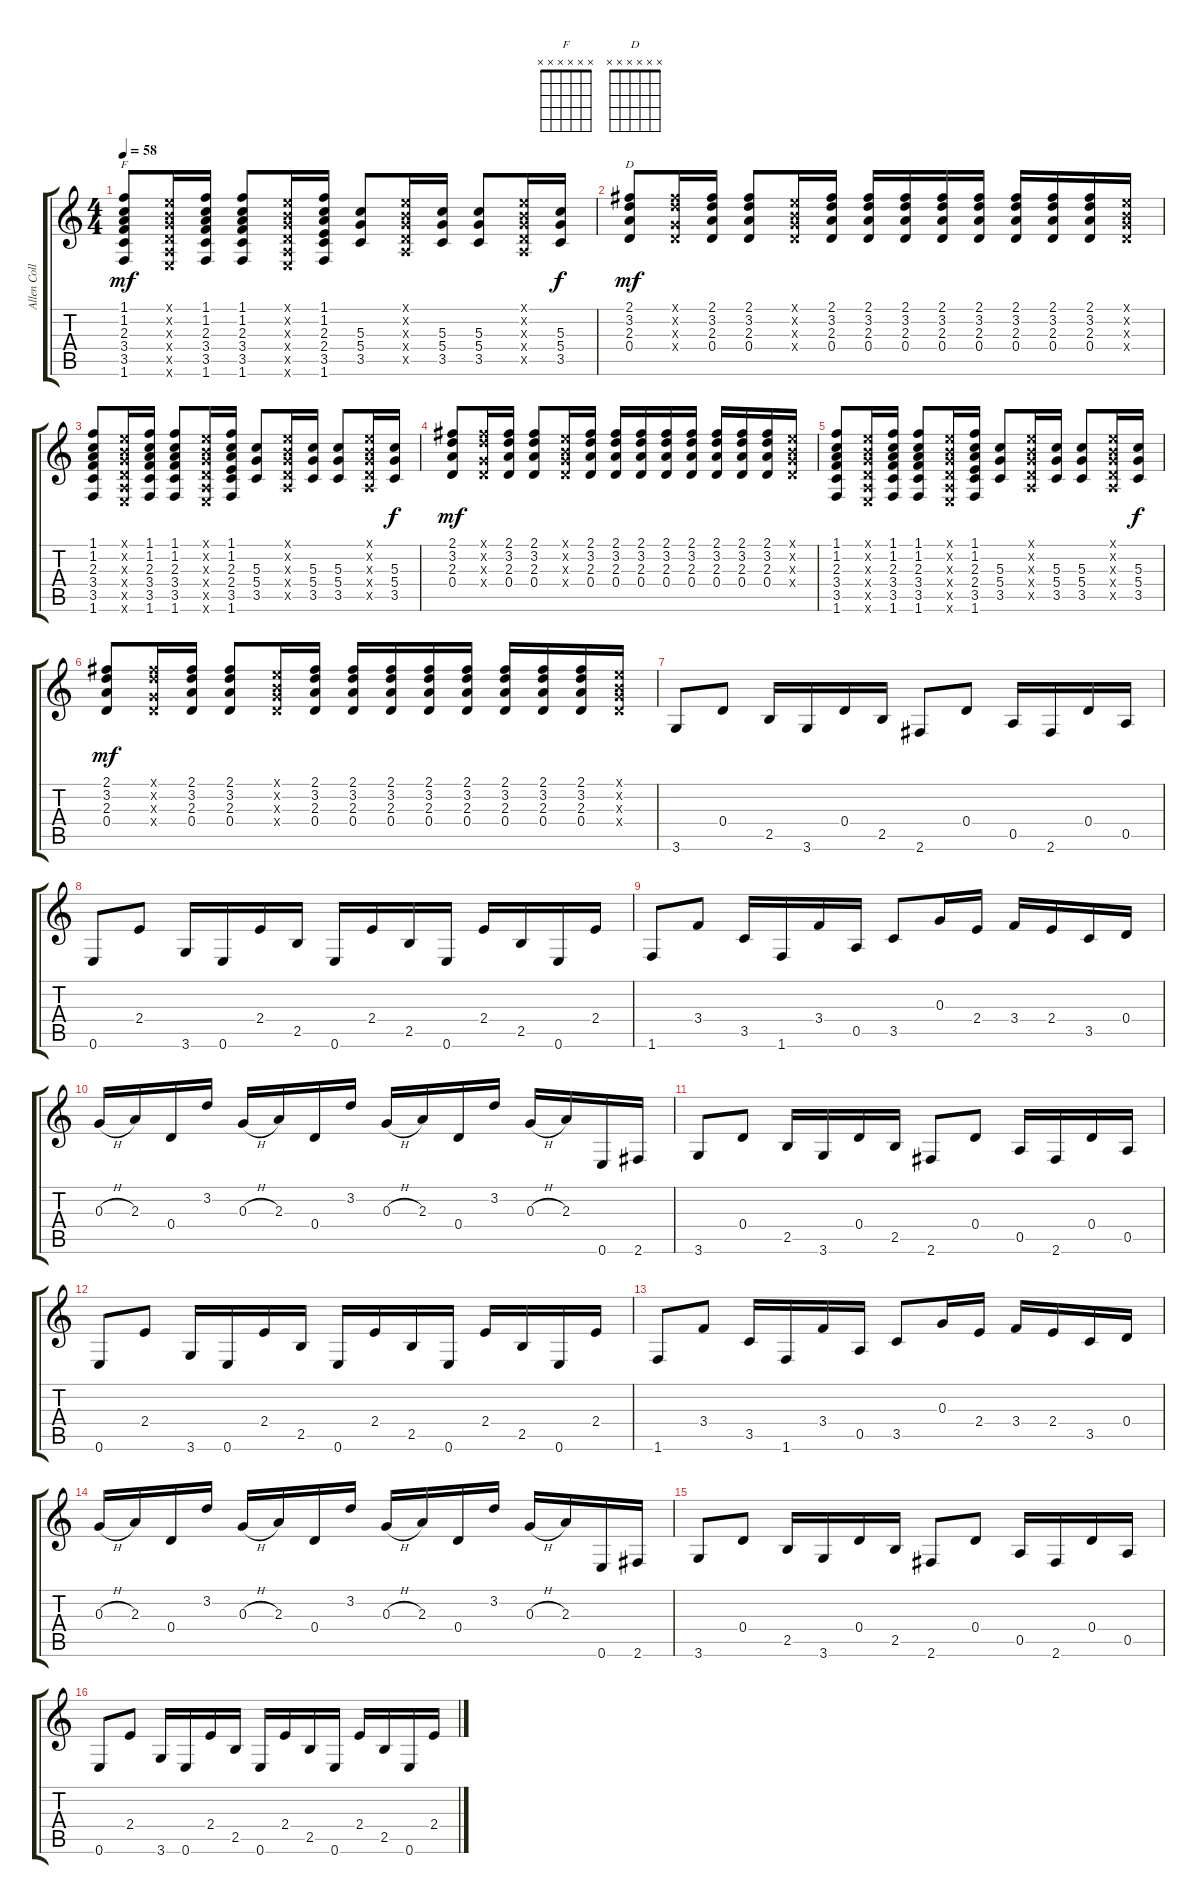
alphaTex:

\track ("Allen Collins (Clean/Solo Guitar)" "Allen Coll") {instrument overdrivenguitar}
\staff {score tabs}
\tuning (E4 B3 G3 D3 A2 E2) {hide}
\chord ("F" x x x x x x)
\chord ("D" x x x x x x)
\ts (4 4)
\tempo 58
\clef g2
\ks c
(1.1 1.2 2.3 3.4 3.5 1.6).8{ch "F" dy mf instrument overdrivenguitar} (0.1{x} 0.2{x} 0.3{x} 0.4{x} 0.5{x} 0.6{x}).16 (1.1 1.2 2.3 3.4 3.5 1.6).16 (1.1 1.2 2.3 3.4 3.5 1.6).8 (0.1{x} 0.2{x} 0.3{x} 0.4{x} 0.5{x} 0.6{x}).16 (1.1 1.2 2.3 2.4 3.5 1.6).16 (5.3 5.4 3.5).8 (0.1{x} 0.2{x} 0.3{x} 0.4{x} 0.5{x}).16 (5.3 5.4 3.5).16 (5.3 5.4 3.5).8 (0.1{x} 0.2{x} 0.3{x} 0.4{x} 0.5{x}).16 (5.3 5.4 3.5).16{dy f} |
(2.1 3.2 2.3 0.4).8{ch "D" dy mf} (2.1{x} 3.2{x} 0.3{x} 0.4{x}).16 (2.1 3.2 2.3 0.4).16 (2.1 3.2 2.3 0.4).8 (0.1{x} 0.2{x} 0.3{x} 0.4{x}).16 (2.1 3.2 2.3 0.4).16 (2.1 3.2 2.3 0.4).16 (2.1 3.2 2.3 0.4).16 (2.1 3.2 2.3 0.4).16 (2.1 3.2 2.3 0.4).16 (2.1 3.2 2.3 0.4).16 (2.1 3.2 2.3 0.4).16 (2.1 3.2 2.3 0.4).16 (0.1{x} 0.2{x} 0.3{x} 0.4{x}).16 |
(1.1 1.2 2.3 3.4 3.5 1.6).8 (0.1{x} 0.2{x} 0.3{x} 0.4{x} 0.5{x} 0.6{x}).16 (1.1 1.2 2.3 3.4 3.5 1.6).16 (1.1 1.2 2.3 3.4 3.5 1.6).8 (0.1{x} 0.2{x} 0.3{x} 0.4{x} 0.5{x} 0.6{x}).16 (1.1 1.2 2.3 2.4 3.5 1.6).16 (5.3 5.4 3.5).8 (0.1{x} 0.2{x} 0.3{x} 0.4{x} 0.5{x}).16 (5.3 5.4 3.5).16 (5.3 5.4 3.5).8 (0.1{x} 0.2{x} 0.3{x} 0.4{x} 0.5{x}).16 (5.3 5.4 3.5).16{dy f} |
(2.1 3.2 2.3 0.4).8{dy mf} (2.1{x} 3.2{x} 0.3{x} 0.4{x}).16 (2.1 3.2 2.3 0.4).16 (2.1 3.2 2.3 0.4).8 (0.1{x} 0.2{x} 0.3{x} 0.4{x}).16 (2.1 3.2 2.3 0.4).16 (2.1 3.2 2.3 0.4).16 (2.1 3.2 2.3 0.4).16 (2.1 3.2 2.3 0.4).16 (2.1 3.2 2.3 0.4).16 (2.1 3.2 2.3 0.4).16 (2.1 3.2 2.3 0.4).16 (2.1 3.2 2.3 0.4).16 (0.1{x} 0.2{x} 0.3{x} 0.4{x}).16 |
(1.1 1.2 2.3 3.4 3.5 1.6).8 (0.1{x} 0.2{x} 0.3{x} 0.4{x} 0.5{x} 0.6{x}).16 (1.1 1.2 2.3 3.4 3.5 1.6).16 (1.1 1.2 2.3 3.4 3.5 1.6).8 (0.1{x} 0.2{x} 0.3{x} 0.4{x} 0.5{x} 0.6{x}).16 (1.1 1.2 2.3 2.4 3.5 1.6).16 (5.3 5.4 3.5).8 (0.1{x} 0.2{x} 0.3{x} 0.4{x} 0.5{x}).16 (5.3 5.4 3.5).16 (5.3 5.4 3.5).8 (0.1{x} 0.2{x} 0.3{x} 0.4{x} 0.5{x}).16 (5.3 5.4 3.5).16{dy f} |
(2.1 3.2 2.3 0.4).8{dy mf} (2.1{x} 3.2{x} 0.3{x} 0.4{x}).16 (2.1 3.2 2.3 0.4).16 (2.1 3.2 2.3 0.4).8 (0.1{x} 0.2{x} 0.3{x} 0.4{x}).16 (2.1 3.2 2.3 0.4).16 (2.1 3.2 2.3 0.4).16 (2.1 3.2 2.3 0.4).16 (2.1 3.2 2.3 0.4).16 (2.1 3.2 2.3 0.4).16 (2.1 3.2 2.3 0.4).16 (2.1 3.2 2.3 0.4).16 (2.1 3.2 2.3 0.4).16 (0.1{x} 0.2{x} 0.3{x} 0.4{x}).16 |
3.6.8{instrument electricguitarjazz} 0.4.8 2.5.16 3.6.16 0.4.16 2.5.16 2.6.8 0.4.8 0.5.16 2.6.16 0.4.16 0.5.16 |
0.6.8 2.4.8 3.6.16 0.6.16 2.4.16 2.5.16 0.6.16 2.4.16 2.5.16 0.6.16 2.4.16 2.5.16 0.6.16 2.4.16 |
1.6.8 3.4.8 3.5.16 1.6.16 3.4.16 0.5.16 3.5.8 0.3.16 2.4.16 3.4.16 2.4.16 3.5.16 0.4.16 |
0.3{h}.16 2.3.16 0.4.16 3.2.16 0.3{h}.16 2.3.16 0.4.16 3.2.16 0.3{h}.16 2.3.16 0.4.16 3.2.16 0.3{h}.16 2.3.16 0.6.16 2.6.16 |
3.6.8 0.4.8 2.5.16 3.6.16 0.4.16 2.5.16 2.6.8 0.4.8 0.5.16 2.6.16 0.4.16 0.5.16 |
0.6.8 2.4.8 3.6.16 0.6.16 2.4.16 2.5.16 0.6.16 2.4.16 2.5.16 0.6.16 2.4.16 2.5.16 0.6.16 2.4.16 |
1.6.8 3.4.8 3.5.16 1.6.16 3.4.16 0.5.16 3.5.8 0.3.16 2.4.16 3.4.16 2.4.16 3.5.16 0.4.16 |
0.3{h}.16 2.3.16 0.4.16 3.2.16 0.3{h}.16 2.3.16 0.4.16 3.2.16 0.3{h}.16 2.3.16 0.4.16 3.2.16 0.3{h}.16 2.3.16 0.6.16 2.6.16 |
3.6.8 0.4.8 2.5.16 3.6.16 0.4.16 2.5.16 2.6.8 0.4.8 0.5.16 2.6.16 0.4.16 0.5.16 |
0.6.8 2.4.8 3.6.16 0.6.16 2.4.16 2.5.16 0.6.16 2.4.16 2.5.16 0.6.16 2.4.16 2.5.16 0.6.16 2.4.16
